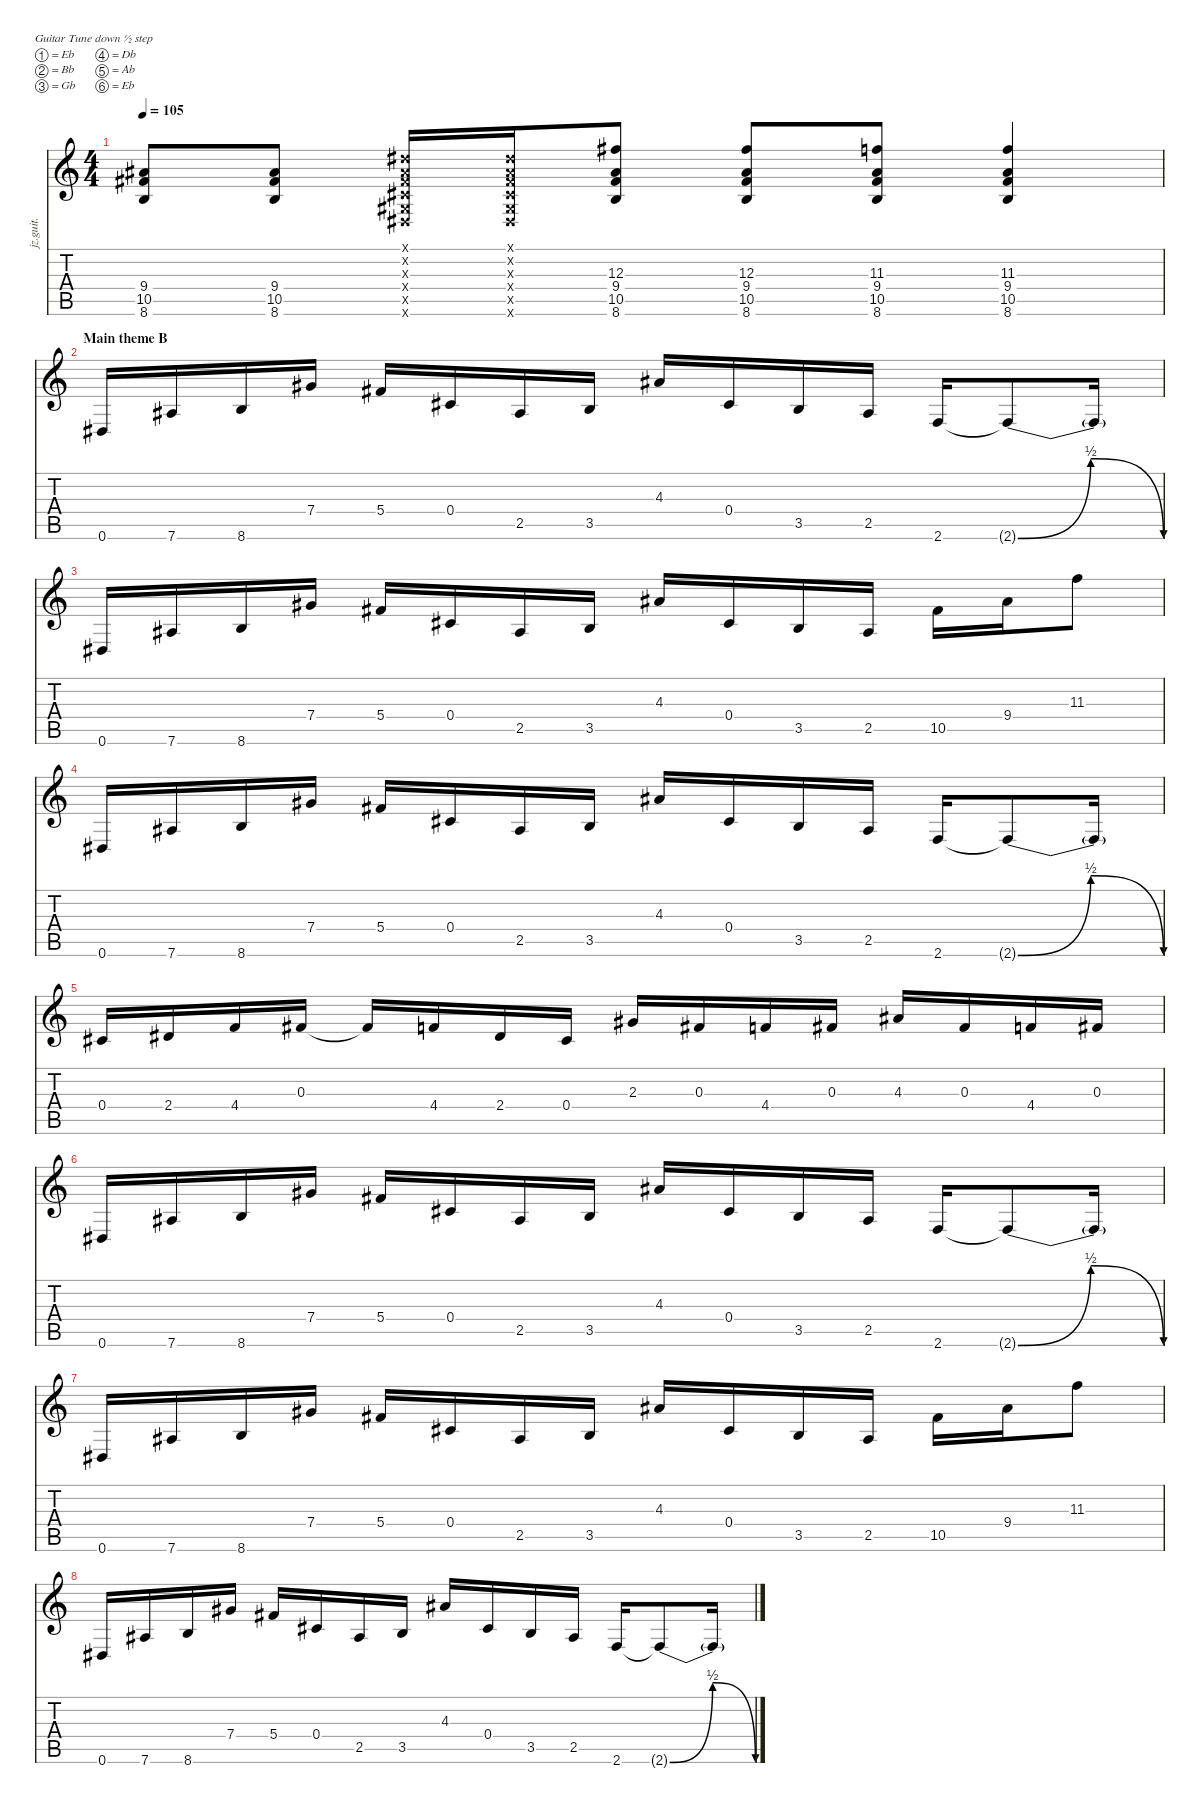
\defaultSystemsLayout 4
\hideDynamics
\bracketExtendMode nobrackets
\otherSystemsTrackNameOrientation horizontal
\track ("Jazz Guitar" "jz.guit.") {instrument electricguitarjazz}
\staff {score tabs}
\tuning (Eb4 Bb3 Gb3 Db3 Ab2 Eb2)
\ts (4 4)
\tempo 105
\clef g2
\ks c
(8.6 10.5{acc #} 9.4{acc #}).8{dy mf beam Up} (8.6 10.5{acc #} 9.4{acc #}).8{beam Up} (0.6{x acc #} 0.5{x acc #} 0.4{x acc #} 0.3{x acc #} 0.2{x acc #} 0.1{x acc #}).16{beam Up} (0.6{x acc #} 0.1{x acc #} 0.2{x acc #} 0.3{x acc #} 0.4{x acc #} 0.5{x acc #}).16{beam Up} (8.6 10.5{acc #} 12.3{acc #} 9.4{acc #}).8{beam Up} (8.6 10.5{acc #} 9.4{acc #} 12.3{acc #}).8{beam Up} (8.6 10.5{acc #} 11.3 9.4{acc #}).8{beam Up} (8.6 10.5{acc #} 9.4{acc #} 11.3).4{beam Up} |
\section ("" "Main theme B")
0.6{acc #}.16{beam Up} 7.6{acc #}.16{beam Up} 8.6.16{beam Up} 7.4{acc #}.16{beam Up} 5.4{acc #}.16{beam Up} 0.4{acc #}.16{beam Up} 2.5{acc #}.16{beam Up} 3.5.16{beam Up} 4.3{acc #}.16{beam Up} 0.4{acc #}.16{beam Up} 3.5.16{beam Up} 2.5{acc #}.16{beam Up} 2.6.16{beam Up} 2.6{be (bendrelease 0 0 9.6 2 20.4 2 30 0) t}.8{beam Up} 2.6{t}.16{beam Up} |
0.6{acc #}.16{beam Up} 7.6{acc #}.16{beam Up} 8.6.16{beam Up} 7.4{acc #}.16{beam Up} 5.4{acc #}.16{beam Up} 0.4{acc #}.16{beam Up} 2.5{acc #}.16{beam Up} 3.5.16{beam Up} 4.3{acc #}.16{beam Up} 0.4{acc #}.16{beam Up} 3.5.16{beam Up} 2.5{acc #}.16{beam Up} 10.5{acc #}.16{beam Down} 9.4{acc #}.16{beam Down} 11.3.8{beam Down} |
0.6{acc #}.16{beam Up} 7.6{acc #}.16{beam Up} 8.6.16{beam Up} 7.4{acc #}.16{beam Up} 5.4{acc #}.16{beam Up} 0.4{acc #}.16{beam Up} 2.5{acc #}.16{beam Up} 3.5.16{beam Up} 4.3{acc #}.16{beam Up} 0.4{acc #}.16{beam Up} 3.5.16{beam Up} 2.5{acc #}.16{beam Up} 2.6.16{beam Up} 2.6{be (bendrelease 0 0 9.6 2 20.4 2 30 0) t}.8{beam Up} 2.6{t}.16{beam Up} |
0.4{acc #}.16{beam Up} 2.4{acc #}.16{beam Up} 4.4.16{beam Up} 0.3{acc #}.16{beam Up} 0.3{t acc #}.16{beam Up} 4.4.16{beam Up} 2.4{acc #}.16{beam Up} 0.4{acc #}.16{beam Up} 2.3{acc #}.16{beam Up} 0.3{acc #}.16{beam Up} 4.4.16{beam Up} 0.3{acc #}.16{beam Up} 4.3{acc #}.16{beam Up} 0.3{acc #}.16{beam Up} 4.4.16{beam Up} 0.3{acc #}.16{beam Up} |
0.6{acc #}.16{beam Up} 7.6{acc #}.16{beam Up} 8.6.16{beam Up} 7.4{acc #}.16{beam Up} 5.4{acc #}.16{beam Up} 0.4{acc #}.16{beam Up} 2.5{acc #}.16{beam Up} 3.5.16{beam Up} 4.3{acc #}.16{beam Up} 0.4{acc #}.16{beam Up} 3.5.16{beam Up} 2.5{acc #}.16{beam Up} 2.6.16{beam Up} 2.6{be (bendrelease 0 0 9.6 2 20.4 2 30 0) t}.8{beam Up} 2.6{t}.16{beam Up} |
0.6{acc #}.16{beam Up} 7.6{acc #}.16{beam Up} 8.6.16{beam Up} 7.4{acc #}.16{beam Up} 5.4{acc #}.16{beam Up} 0.4{acc #}.16{beam Up} 2.5{acc #}.16{beam Up} 3.5.16{beam Up} 4.3{acc #}.16{beam Up} 0.4{acc #}.16{beam Up} 3.5.16{beam Up} 2.5{acc #}.16{beam Up} 10.5{acc #}.16{beam Down} 9.4{acc #}.16{beam Down} 11.3.8{beam Down} |
0.6{acc #}.16{beam Up} 7.6{acc #}.16{beam Up} 8.6.16{beam Up} 7.4{acc #}.16{beam Up} 5.4{acc #}.16{beam Up} 0.4{acc #}.16{beam Up} 2.5{acc #}.16{beam Up} 3.5.16{beam Up} 4.3{acc #}.16{beam Up} 0.4{acc #}.16{beam Up} 3.5.16{beam Up} 2.5{acc #}.16{beam Up} 2.6.16{beam Up} 2.6{be (bendrelease 0 0 9.6 2 20.4 2 30 0) t}.8{beam Up} 2.6{t}.16{beam Up}
